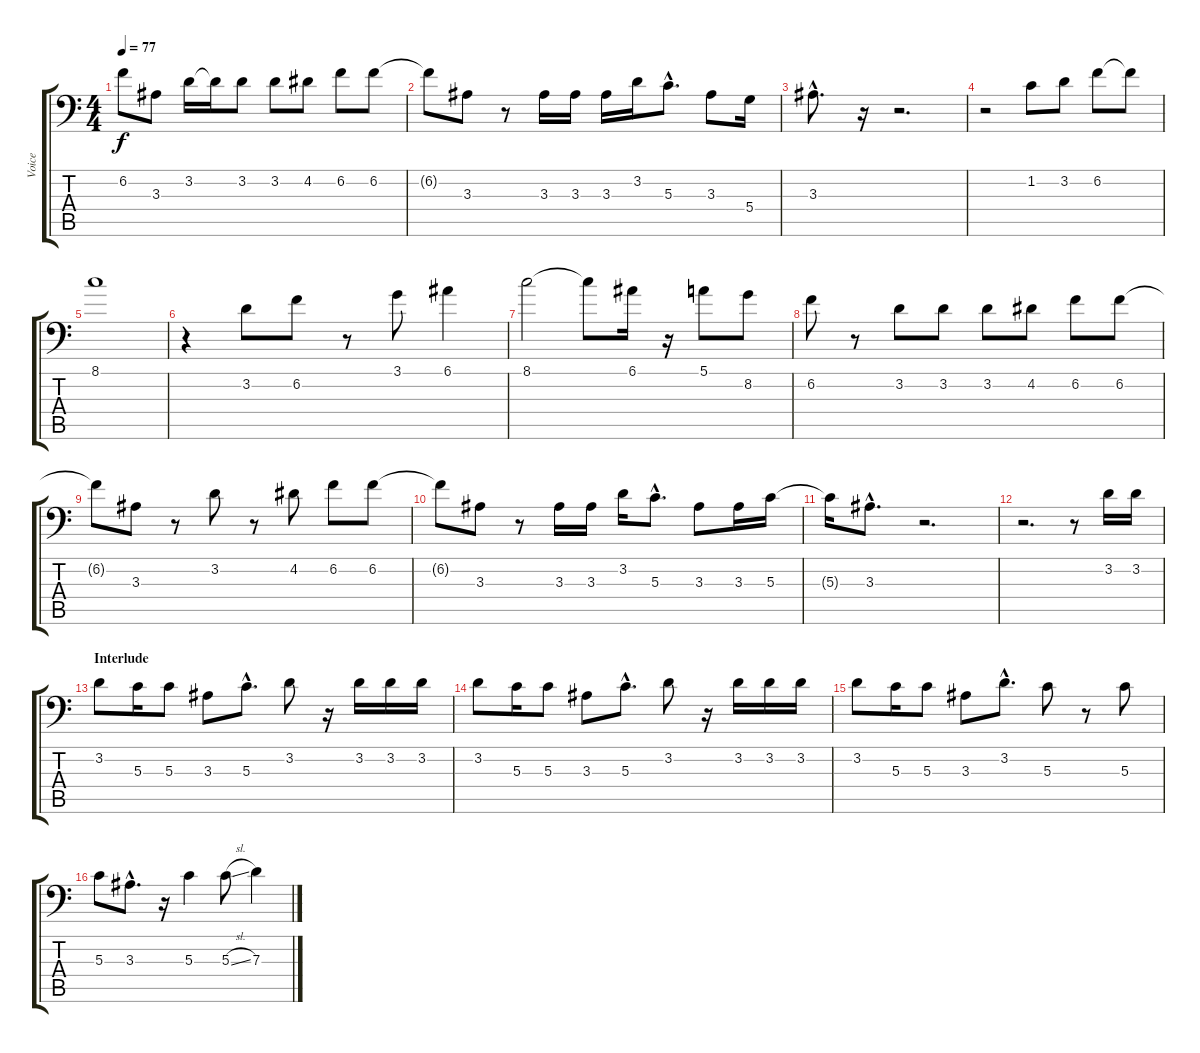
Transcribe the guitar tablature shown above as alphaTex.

\track ("Voice" "Voice") {instrument oboe}
\staff {score tabs}
\tuning (E4 B3 G3 D3 A2 Bb1) {hide}
\ts (4 4)
\tempo 77
\clef f4
\ks c
6.2{t}.8{dy f} 3.3.8 3.2.16 3.2{t}.16 3.2.8 3.2.8 4.2.8 6.2.8 6.2.8 |
6.2{t}.8 3.3.8 r.8 3.3.16 3.3.16 3.3.16 3.2.16 5.3{hac}.8{d} 3.3.8 5.4.16 |
3.3{hac}.8{d} r.16 r.2{d} |
r.2 1.2.8 3.2.8 6.2.8 6.2{t}.8 |
8.1.1 |
r.4 3.2.8 6.2.8 r.8 3.1.8 6.1.4 |
8.1.2 8.1{t}.8 6.1.16 r.16 5.1.8 8.2.8 |
6.2.8 r.8 3.2.8 3.2.8 3.2.8 4.2.8 6.2.8 6.2.8 |
6.2{t}.8 3.3.8 r.8 3.2.8 r.8 4.2.8 6.2.8 6.2.8 |
6.2{t}.8 3.3.8 r.8 3.3.16 3.3.16 3.2.16 5.3{hac}.8{d} 3.3.8 3.3.16 5.3.16 |
5.3{t}.16 3.3{hac}.8{d} r.2{d} |
r.2{d} r.8 3.2.16{volume 9} 3.2.16 |
\section ("" "Interlude")
3.2.8 5.3.16 5.3.8 3.3.8 5.3{hac}.8{d} 3.2.8 r.16 3.2.16 3.2.16 3.2.16 |
3.2.8 5.3.16 5.3.8 3.3.8 5.3{hac}.8{d} 3.2.8 r.16 3.2.16 3.2.16 3.2.16 |
3.2.8 5.3.16 5.3.8 3.3.8 3.2{hac}.8{d} 5.3.8 r.8 5.3.8 |
5.3.8 3.3{hac}.8{d} r.16 5.3.4 5.3{sl}.8 7.3.4
